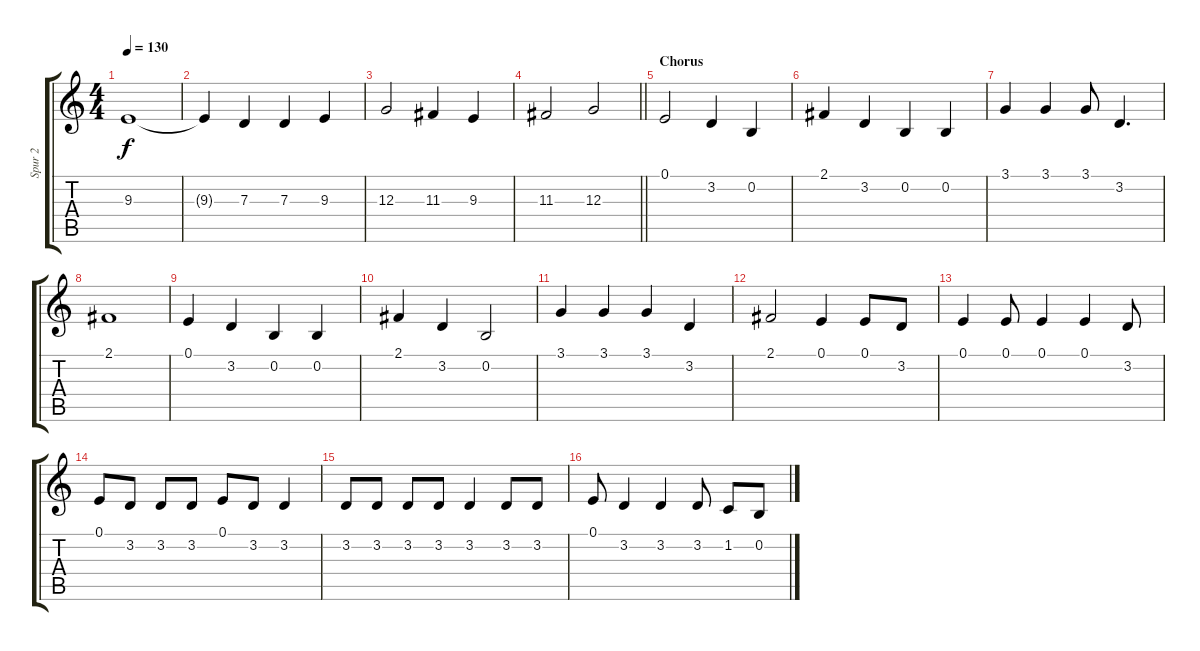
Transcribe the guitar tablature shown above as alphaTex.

\track ("Spur 2" "Spur 2") {instrument flute}
\staff {score tabs}
\tuning (E4 B3 G3 D3 A2 E2) {hide}
\ts (4 4)
\tempo 130
\clef g2
\ks c
9.3.1{dy f} |
9.3{t}.4 7.3.4 7.3.4 9.3.4 |
12.3.2 11.3.4 9.3.4 |
\barLineRight lightlight
11.3.2 12.3.2 |
\section ("" "Chorus")
0.1.2 3.2.4 0.2.4 |
2.1.4 3.2.4 0.2.4 0.2.4 |
3.1.4 3.1.4 3.1.8 3.2.4{d} |
2.1.1 |
0.1.4 3.2.4 0.2.4 0.2.4 |
2.1.4 3.2.4 0.2.2 |
3.1.4 3.1.4 3.1.4 3.2.4 |
2.1.2 0.1.4 0.1.8 3.2.8 |
0.1.4 0.1.8 0.1.4 0.1.4 3.2.8 |
0.1.8 3.2.8 3.2.8 3.2.8 0.1.8 3.2.8 3.2.4 |
3.2.8 3.2.8 3.2.8 3.2.8 3.2.4 3.2.8 3.2.8 |
0.1.8 3.2.4 3.2.4 3.2.8 1.2.8 0.2.8
